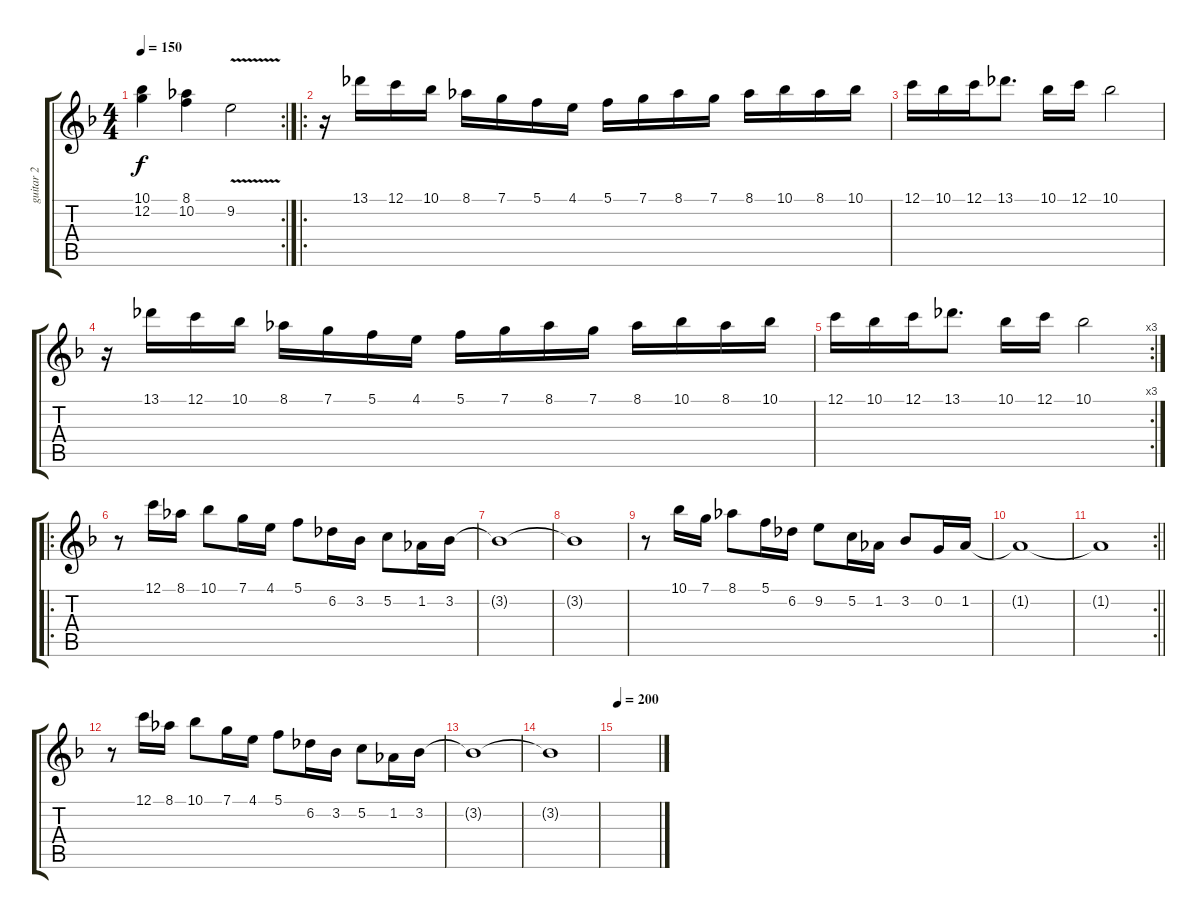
\track ("guitar 2" "guitar 2") {instrument distortionguitar}
\staff {score tabs}
\tuning (C4 G3 Eb3 Bb2 F2 C2) {hide}
\rc 2
\ts (4 4)
\tempo 150
\clef g2
\ks dminor
(10.1 12.2).4{dy f} (8.1 10.2).4 9.2{v}.2 |
\ro
r.16 13.1.16 12.1.16 10.1.16 8.1.16 7.1.16 5.1.16 4.1.16 5.1.16 7.1.16 8.1.16 7.1.16 8.1.16 10.1.16 8.1.16 10.1.16 |
12.1.16 10.1.16 12.1.16 13.1.8{d} 10.1.16 12.1.16 10.1.2 |
r.16 13.1.16 12.1.16 10.1.16 8.1.16 7.1.16 5.1.16 4.1.16 5.1.16 7.1.16 8.1.16 7.1.16 8.1.16 10.1.16 8.1.16 10.1.16 |
\rc 3
12.1.16 10.1.16 12.1.16 13.1.8{d} 10.1.16 12.1.16 10.1.2 |
\ro
r.8 12.1.16 8.1.16 10.1.8 7.1.16 4.1.16 5.1.8 6.2.16 3.2.16 5.2.8 1.2.16 3.2.16 |
3.2{t}.1 |
3.2{t}.1 |
r.8 10.1.16 7.1.16 8.1.8 5.1.16 6.2.16 9.2.8 5.2.16 1.2.16 3.2.8 0.2.16 1.2.16 |
1.2{t}.1 |
\rc 2
\barLineRight lightlight
1.2{t}.1 |
r.8 12.1.16 8.1.16 10.1.8 7.1.16 4.1.16 5.1.8 6.2.16 3.2.16 5.2.8 1.2.16 3.2.16 |
3.2{t}.1 |
3.2{t}.1 |
\tempo 200
